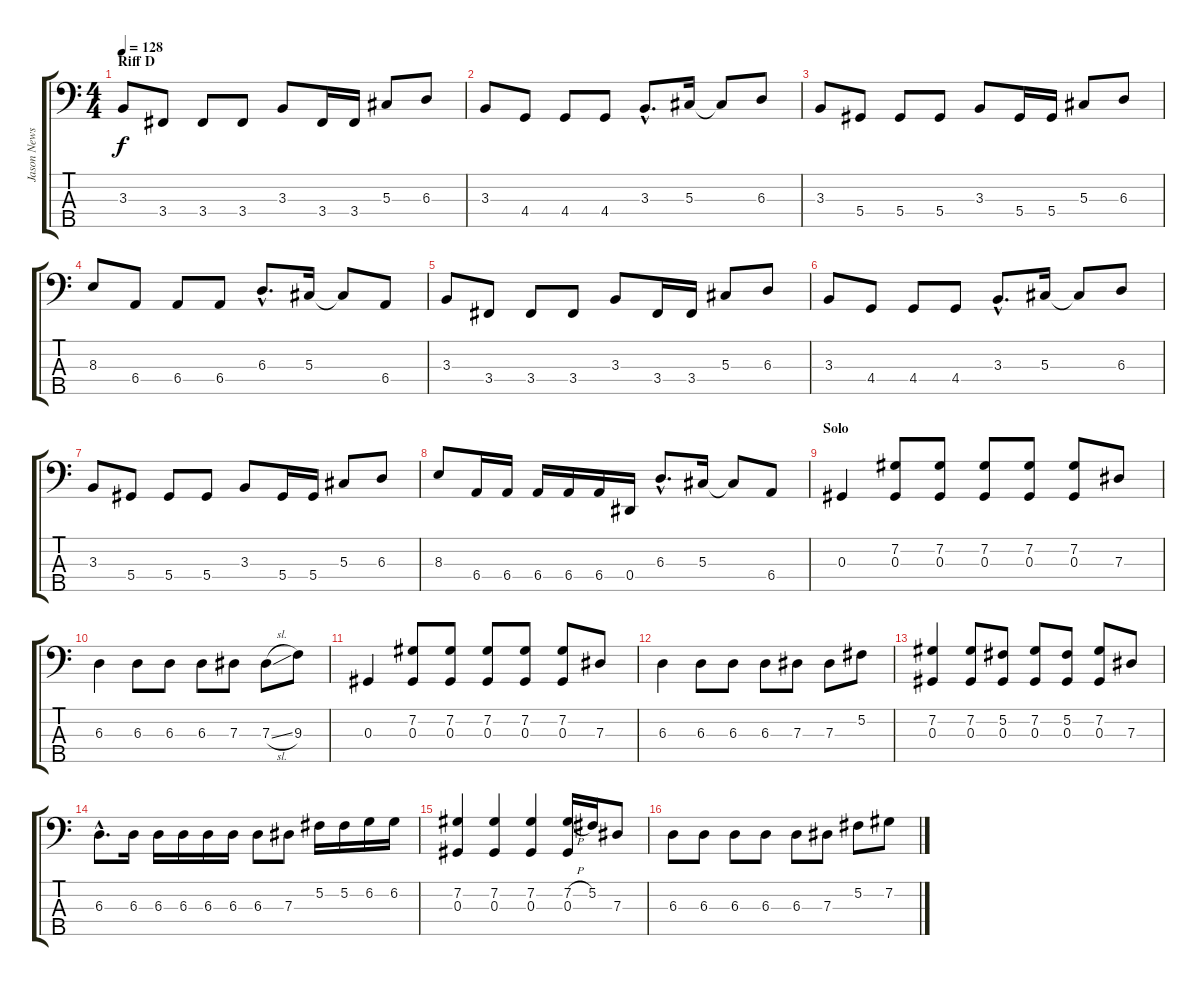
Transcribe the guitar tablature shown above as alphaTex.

\track ("Jason Newsted (Bass)" "Jason News") {instrument electricbasspick}
\staff {score tabs}
\tuning (Gb2 Db2 Ab1 Eb1 Bb0) {hide}
\ts (4 4)
\section ("" "Riff D")
\tempo 128
\clef f4
\ks c
3.3.8{dy f} 3.4.8 3.4.8 3.4.8 3.3.8 3.4.16 3.4.16 5.3.8 6.3.8 |
3.3.8 4.4.8 4.4.8 4.4.8 3.3{hac}.8{d} 5.3.16 5.3{t}.8 6.3.8 |
3.3.8 5.4.8 5.4.8 5.4.8 3.3.8 5.4.16 5.4.16 5.3.8 6.3.8 |
8.3.8 6.4.8 6.4.8 6.4.8 6.3{hac}.8{d} 5.3.16 5.3{t}.8 6.4.8 |
3.3.8 3.4.8 3.4.8 3.4.8 3.3.8 3.4.16 3.4.16 5.3.8 6.3.8 |
3.3.8 4.4.8 4.4.8 4.4.8 3.3{hac}.8{d} 5.3.16 5.3{t}.8 6.3.8 |
3.3.8 5.4.8 5.4.8 5.4.8 3.3.8 5.4.16 5.4.16 5.3.8 6.3.8 |
8.3.8 6.4.16 6.4.16 6.4.16 6.4.16 6.4.16 0.4.16 6.3{hac}.8{d} 5.3.16 5.3{t}.8 6.4.8 |
\section ("" "Solo")
0.3.4 (7.2 0.3).8 (7.2 0.3).8 (7.2 0.3).8 (7.2 0.3).8 (7.2 0.3).8 7.3.8 |
6.3.4 6.3.8 6.3.8 6.3.8 7.3.8 7.3{sl}.8 9.3.8 |
0.3.4 (7.2 0.3).8 (7.2 0.3).8 (7.2 0.3).8 (7.2 0.3).8 (7.2 0.3).8 7.3.8 |
6.3.4 6.3.8 6.3.8 6.3.8 7.3.8 7.3.8 5.2.8 |
(7.2 0.3).4 (7.2 0.3).8 (5.2 0.3).8 (7.2 0.3).8 (5.2 0.3).8 (7.2 0.3).8 7.3.8 |
6.3{hac}.8{d} 6.3.16 6.3.16 6.3.16 6.3.16 6.3.16 6.3.8 7.3.8 5.2.16 5.2.16 6.2.16 6.2.16 |
(7.2 0.3).4 (7.2 0.3).4 (7.2 0.3).4 (7.2{h} 0.3).16 5.2.16 7.3.8 |
6.3.8 6.3.8 6.3.8 6.3.8 6.3.8 7.3.8 5.2.8 7.2.8
